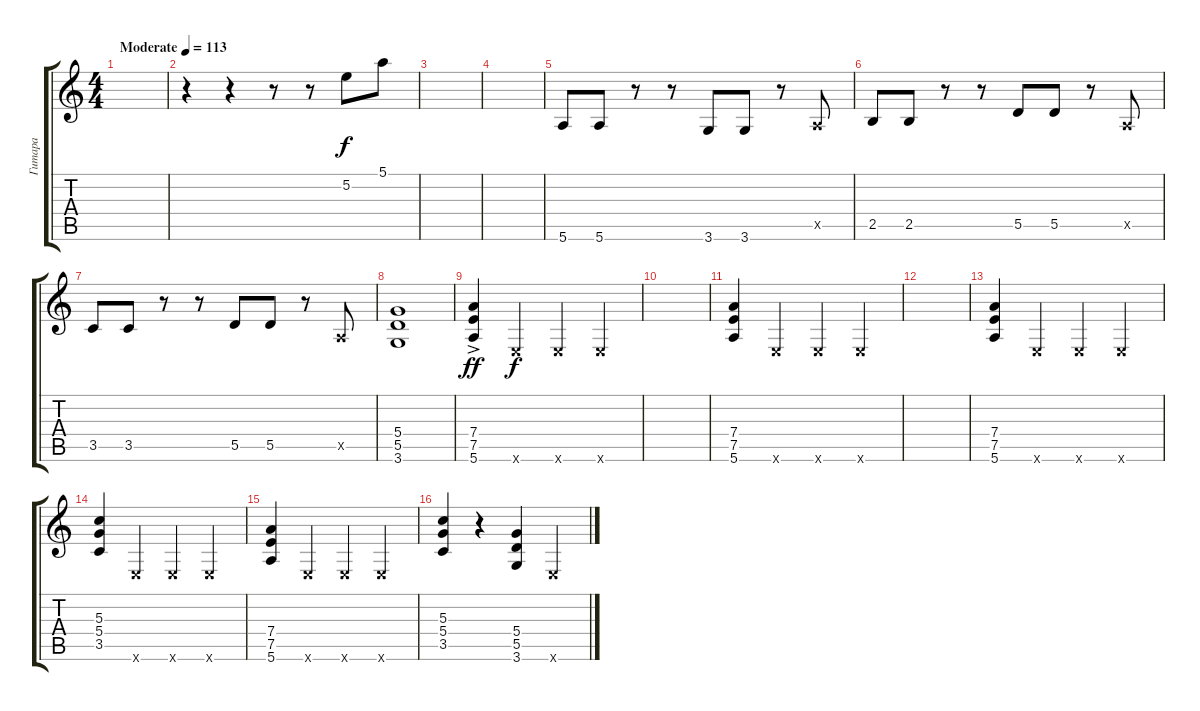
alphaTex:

\track ("Гитара" "Гитара") {instrument distortionguitar}
\staff {score tabs}
\tuning (E4 B3 G3 D3 A2 E2) {hide}
\ts (4 4)
\tempo (113 "Moderate")
\clef g2
\ks c
|
r.4 r.4 r.8 r.8 5.2.8 5.1.8 |
|
|
5.6.8 5.6.8 r.8 r.8 3.6.8 3.6.8 r.8 0.5{x}.8 |
2.5.8 2.5.8 r.8 r.8 5.5.8 5.5.8 r.8 0.5{x}.8 |
3.5.8 3.5.8 r.8 r.8 5.5.8 5.5.8 r.8 0.5{x}.8 |
(5.4 5.5 3.6).1 |
(7.4{ac} 7.5 5.6).4{dy ff} 0.6{x}.4{dy f} 0.6{x}.4 0.6{x}.4 |
|
(7.4 7.5 5.6).4 0.6{x}.4 0.6{x}.4 0.6{x}.4 |
|
(7.4 7.5 5.6).4 0.6{x}.4 0.6{x}.4 0.6{x}.4 |
(5.3 5.4 3.5).4 0.6{x}.4 0.6{x}.4 0.6{x}.4 |
(7.4 7.5 5.6).4 0.6{x}.4 0.6{x}.4 0.6{x}.4 |
(5.3 5.4 3.5).4 r.4 (5.4 5.5 3.6).4 0.6{x}.4
